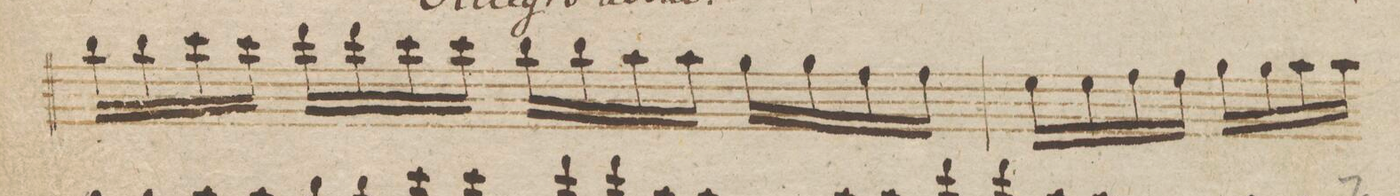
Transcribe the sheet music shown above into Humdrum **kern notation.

**kern	**dynam
*I"Violino 1mo	*
*clefG2	*
*k[b-]	*
*met(c)	*
*M4/4	*
16bb-\LL	.
16bb-\	.
16ccc\	.
16ccc\JJ	.
16ddd\LL	.
16ddd\	.
16ccc\	.
16ccc\JJ	.
16bb-\LL	.
16bb-\	.
16aa\	.
16aa\JJ	.
16gg\LL	.
16gg\	.
16ff\	.
16ff\JJ	.
=6	=6
16ee\LL	.
16ee\	.
16ff\	.
16ff\JJ	.
16gg\LL	.
16gg\	.
16aa\	.
16aa\JJ	.
*-	*-
